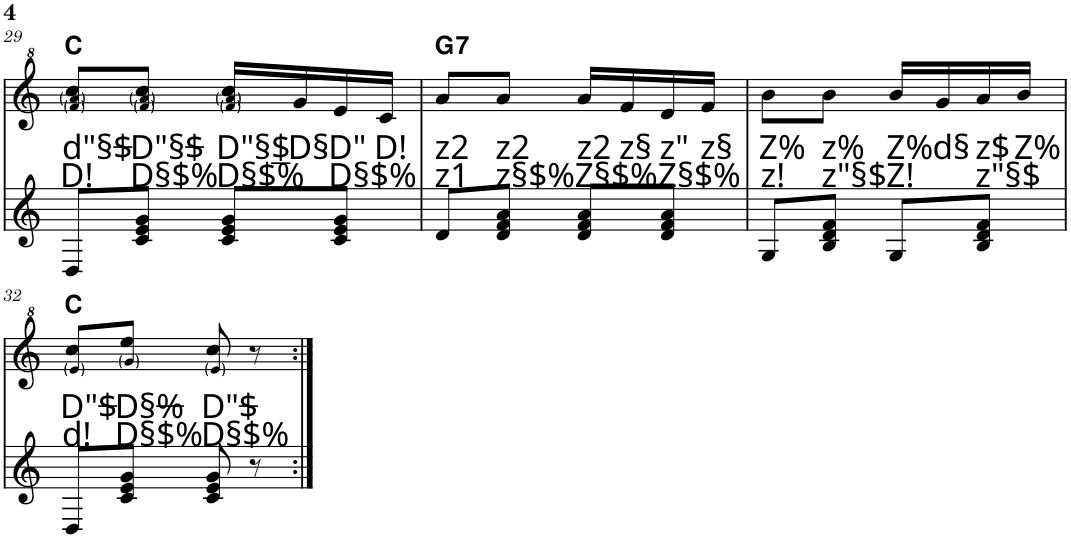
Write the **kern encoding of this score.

**kern	**kern	**text	**text	**text	**harte
*part2	*part1	*part1	*part1	*part1	*part1
*staff2	*staff1	*staff1	*staff1	*staff1	*
*I"Akkordeon	*I"Akkordeon	*	*	*	*
!!LO:PB:g=z
*clefG2	*clefG^2	*	*	*	*
*k[]	*k[]	*	*	*	*
*M2/4	*M2/4	*	*	*	*
=29	=29	=29	=29	=29	=29
!	!	!	!LO:LY:b	!LO:LY:b	!
8D/L	8ff!/ 8aa!/ 8ccc/L	.	d"§ $	D!	C:maj
!	!	!	!LO:LY:b	!LO:LY:b	!
8c/ 8e/ 8g/J	8ff!/ 8aa!/ 8ccc/J	.	D"§ $	D§$%	.
!	!	!	!LO:LY:b	!LO:LY:b	!
8c/ 8e/ 8g/L	16ff!/ 16aa!/ 16ccc/LL	.	D"§ $	D§$%	.
!	!	!	!LO:LY:b	!	!
.	16gg/	.	D§	.	.
!	!	!	!LO:LY:b	!LO:LY:b	!
8c/ 8e/ 8g/J	16ee/	.	D"	D§$%	.
!	!	!	!LO:LY:b	!	!
.	16cc/JJ	.	D!	.	.
=30	=30	=30	=30	=30	=30
!	!	!	!LO:LY:b	!LO:LY:b	!LO:H:kt=7
8d/L	8aa/L	.	z2	z1	G:7
!	!	!	!LO:LY:b	!LO:LY:b	!
8d/ 8f/ 8a/J	8aa/J	.	z2	z§$%	.
!	!	!	!LO:LY:b	!LO:LY:b	!
8d/ 8f/ 8a/L	16aa/LL	.	z2	Z§$%	.
!	!	!	!LO:LY:b	!	!
.	16ff/	.	z§	.	.
!	!	!	!LO:LY:b	!LO:LY:b	!
8d/ 8f/ 8a/J	16dd/	.	z"	Z§$%	.
!	!	!	!LO:LY:b	!	!
.	16ff/JJ	.	z§	.	.
=31	=31	=31	=31	=31	=31
!	!	!	!LO:LY:b	!LO:LY:b	!
8G/L	8bb\L	.	Z%	z!	.
!	!	!	!LO:LY:b	!LO:LY:b	!
8B/ 8d/ 8f/J	8bb\J	.	z%	z"§$	.
!	!	!	!LO:LY:b	!LO:LY:b	!
8G/L	16bb/LL	.	Z%	Z!	.
!	!	!	!LO:LY:b	!	!
.	16gg/	.	d§	.	.
!	!	!	!LO:LY:b	!LO:LY:b	!
8B/ 8d/ 8f/J	16aa/	.	z$	z"§$	.
!	!	!	!LO:LY:b	!	!
.	16bb/JJ	.	Z%	.	.
!!LO:LB:g=z
=32	=32	=32	=32	=32	=32
!	!	!	!LO:LY:b	!LO:LY:b	!
8D/L	8ee!/ 8ccc/L	.	D" $	d!	C:maj
!	!	!	!LO:LY:b	!LO:LY:b	!
8c/ 8e/ 8g/J	8gg!/ 8eee/J	.	D§ %	D§$%	.
!	!	!	!LO:LY:b	!LO:LY:b	!
8c/ 8e/ 8g/	8ee!/ 8ccc/	.	D" $	D§$%	.
8r	8r	.	.	.	.
=:|!	=:|!	=:|!	=:|!	=:|!	=:|!
*-	*-	*-	*-	*-	*-
